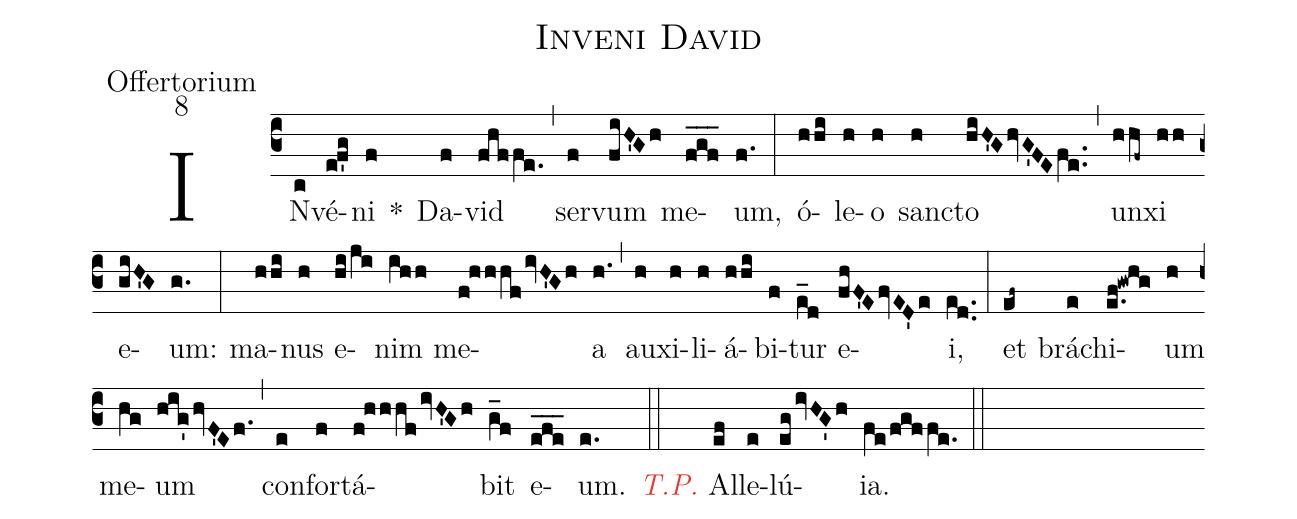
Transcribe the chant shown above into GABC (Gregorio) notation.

name:Inveni David;
office-part:Offertorium;
mode:8;
%%
(c3) IN(c)vé(e!f'g)ni(f) *() Da(f)vid(fhffe.) (,)
ser(f)vum(fiH'Gh) me(fgf___)um,(f.) (:)

ó(hhi)le(h)o(h) sanc(h)to(hiH'G/hvG'FEfe..) (,)
un(hhf~)xi(hh) e(giH'G)um:(g.) (:)

ma(hhi)nus(h) e(hi!/ji)nim(ihh) me(f!hhhf/ivH'Gh)a(h.) (,)
au(h)xi(h)li(h)á(hhi)bi(f)tur(e_d) e(fhF'EfvED'e)i,(ed..) (:)

et(ef~) brá(e)chi(e.f!gwhg)um(h) me(hg)um(hig'/hvF'Ef.) (,)
con(e)for(f)tá(f!hhhf/ivH'Gh)bit(g_f) e(efe___)um.(e.) (::)

<c><i>T.P.</i></c> Al(ef)le(e)lú(eg/ivHG'h)ia.(fe!/fgffe.) (::)
